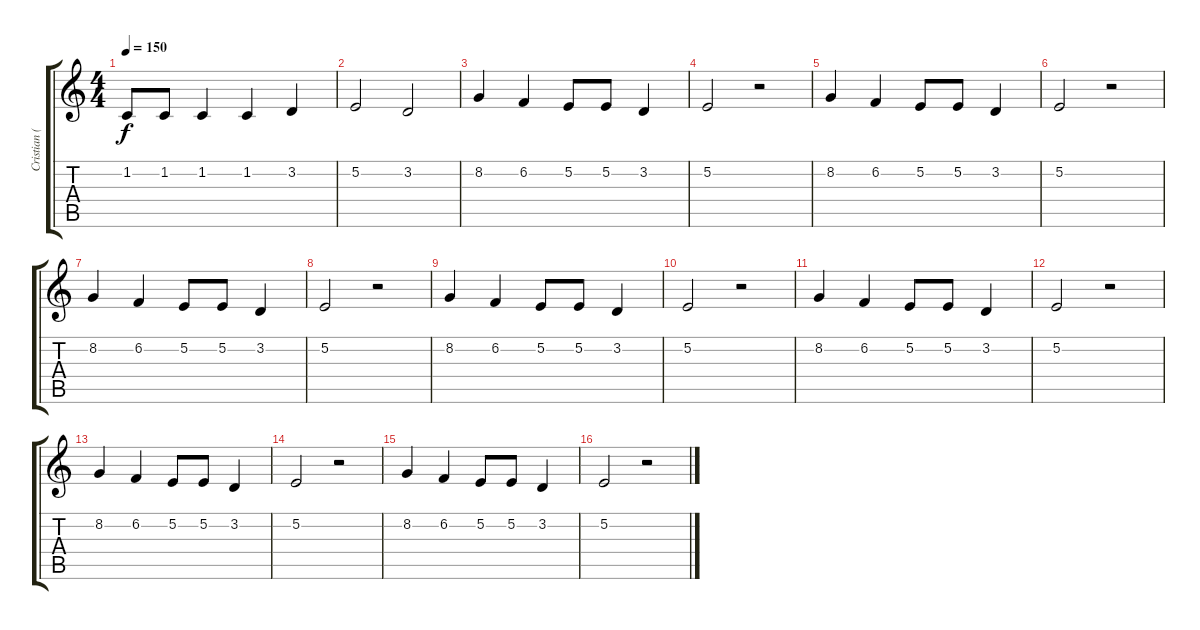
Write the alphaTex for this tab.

\track ("Cristian (Voz)" "Cristian (") {instrument acousticgrandpiano}
\staff {score tabs}
\tuning (E4 B3 G3 D3 A2 E2) {hide}
\ts (4 4)
\tempo 150
\clef g2
\ks c
1.2.8{dy f} 1.2.8 1.2.4 1.2.4 3.2.4 |
5.2.2 3.2.2 |
8.2.4 6.2.4 5.2.8 5.2.8 3.2.4 |
5.2.2 r.2 |
8.2.4 6.2.4 5.2.8 5.2.8 3.2.4 |
5.2.2 r.2 |
8.2.4 6.2.4 5.2.8 5.2.8 3.2.4 |
5.2.2 r.2 |
8.2.4 6.2.4 5.2.8 5.2.8 3.2.4 |
5.2.2 r.2 |
8.2.4 6.2.4 5.2.8 5.2.8 3.2.4 |
5.2.2 r.2 |
8.2.4 6.2.4 5.2.8 5.2.8 3.2.4 |
5.2.2 r.2 |
8.2.4 6.2.4 5.2.8 5.2.8 3.2.4 |
5.2.2 r.2
